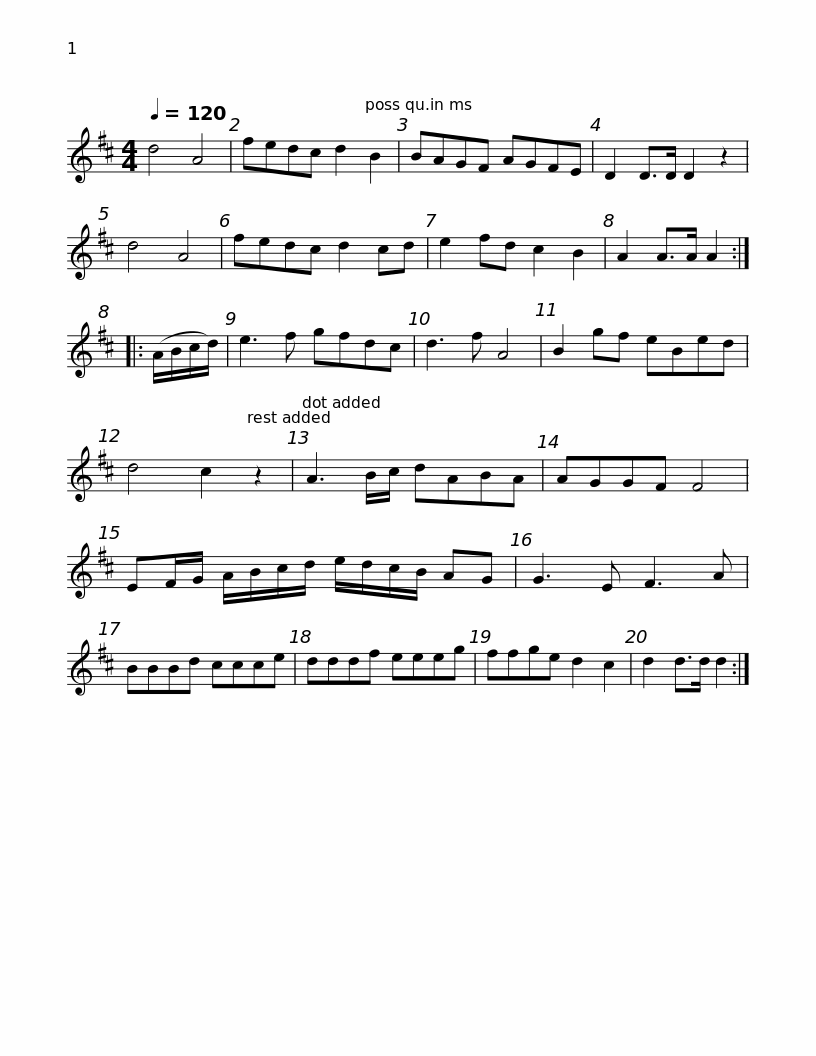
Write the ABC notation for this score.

X:1
L:1/8
Q:1/4=120
M:4/4
I:linebreak $
K:D
V:1 treble
V:1
 d4 A4 | fedc d2 B2 | BAGF AGFE | D2 D>D D2 z2 | d4 A4 | %5
 fedc d2 cd | e2 fd c2 B2 | A2 A>A A2 ::$ (A/B/c/d/) | e3 f gfdc | %10
 d3 f A4 | B2 gf eBed | d4 c2 z2 | A3 B/c/ dABA | AGGF F4 |$ %15
 EF/G/ A/B/c/d/ e/d/c/B/ AG | G3 E F3 A | BBBd ccce | dddf eeeg | ffge d2 c2 | %20
 d2 d>d d2 :| %21
